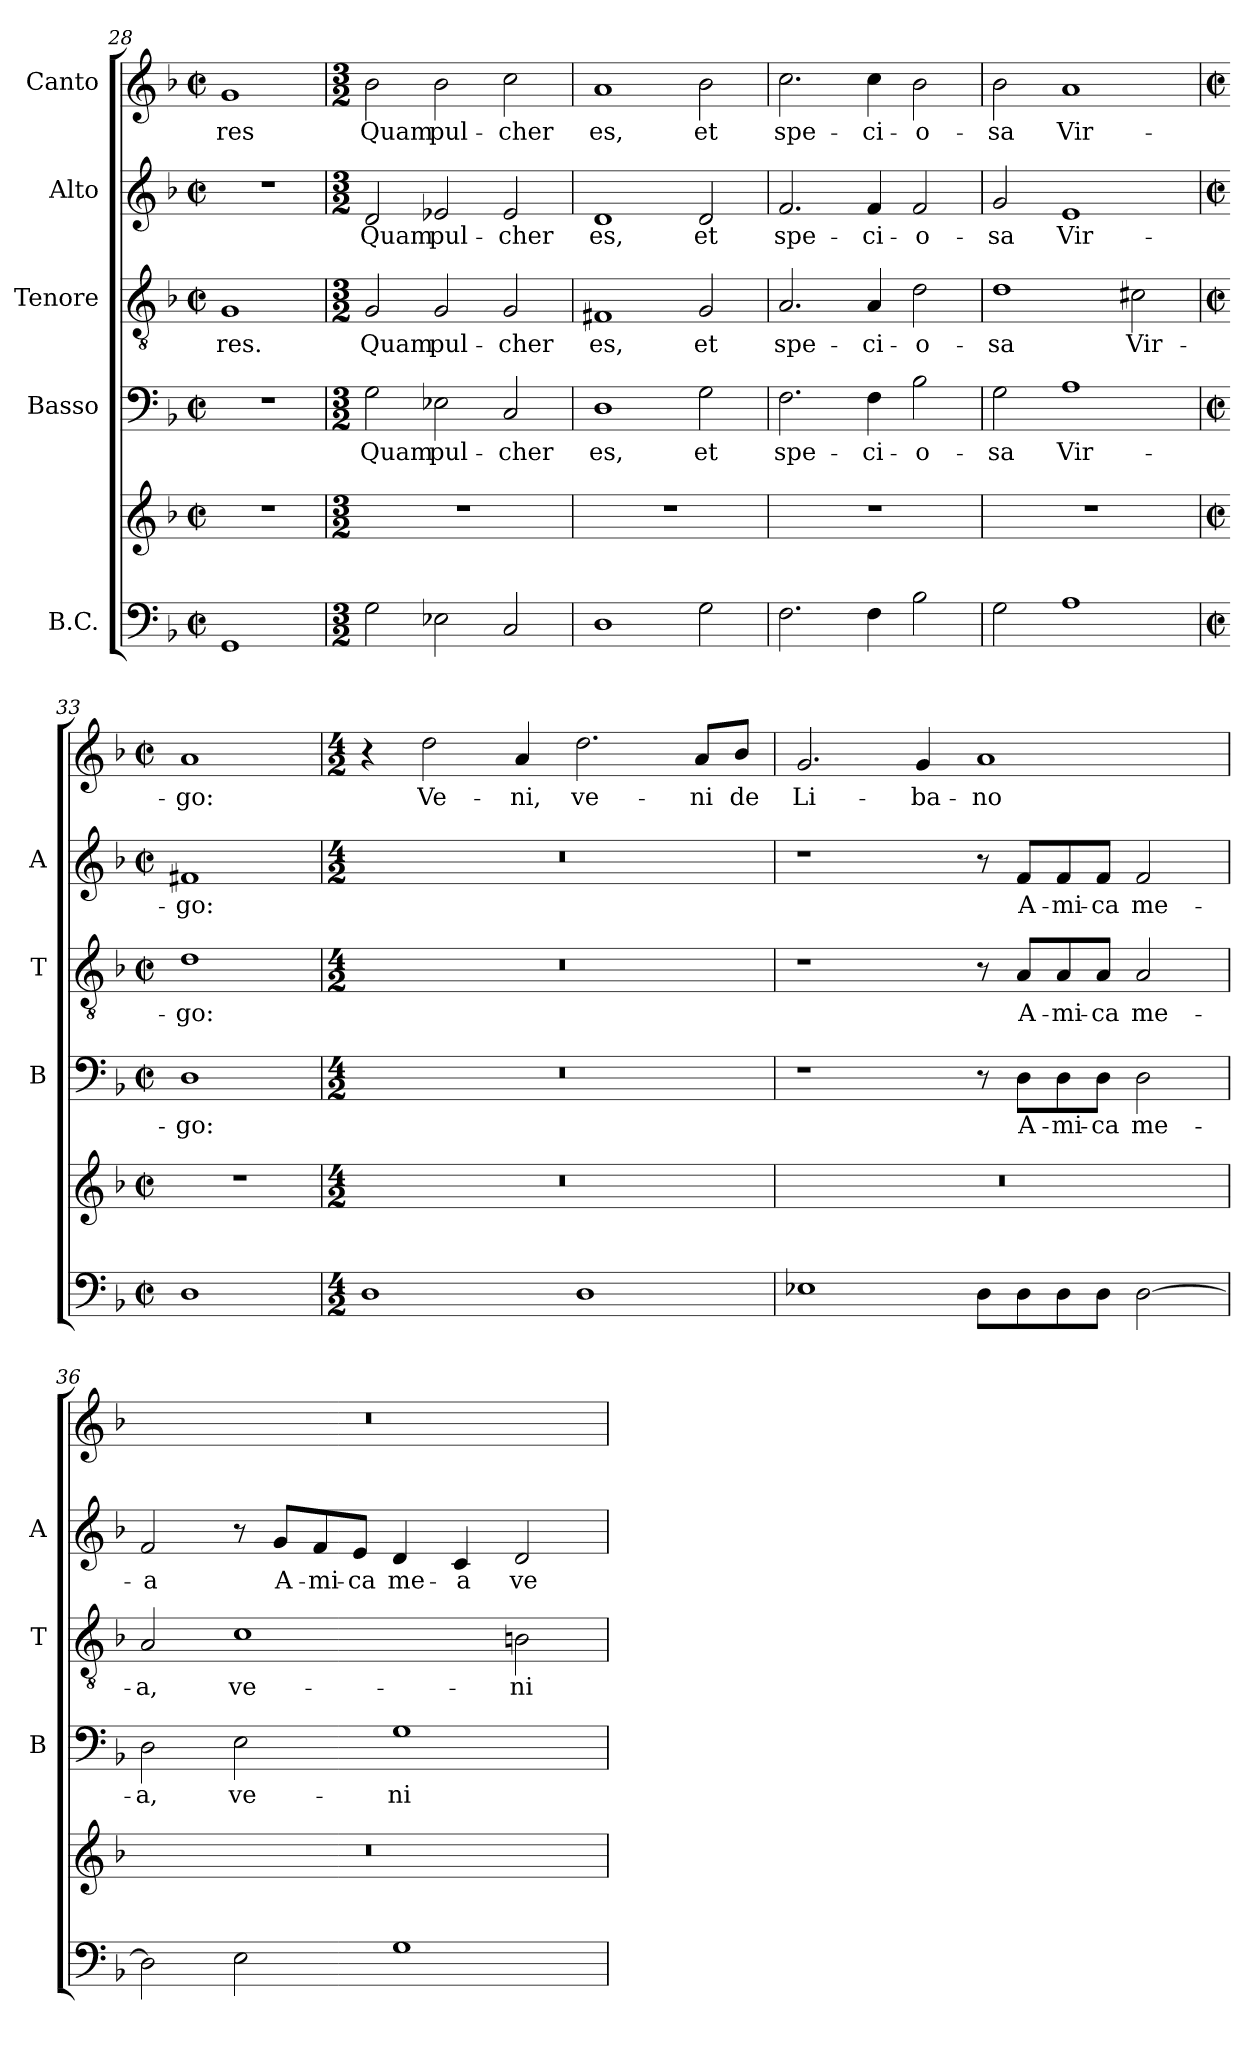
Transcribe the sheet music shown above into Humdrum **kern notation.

**kern	**kern	**kern	**text	**kern	**text	**kern	**text	**kern	**text
*part5	*part5	*part4	*part4	*part3	*part3	*part2	*part2	*part1	*part1
*staff6	*staff5	*staff4	*staff4	*staff3	*staff3	*staff2	*staff2	*staff1	*staff1
*I"B.C.	*	*I"Basso	*	*I"Tenore	*	*I"Alto	*	*I"Canto	*
*	*	*I'B	*	*I'T	*	*I'A	*	*	*
*clefF4	*clefG2	*clefF4	*	*clefGv2	*	*clefG2	*	*clefG2	*
*k[b-]	*k[b-]	*k[b-]	*	*k[b-]	*	*k[b-]	*	*k[b-]	*
*F:	*F:	*F:	*	*F:	*	*F:	*	*F:	*
*M2/2	*M2/2	*M2/2	*	*M2/2	*	*M2/2	*	*M2/2	*
*met(c|)	*met(c|)	*met(c|)	*	*met(c|)	*	*met(c|)	*	*met(c|)	*
=28	=28	=28	=28	=28	=28	=28	=28	=28	=28
!	!	!	!	!	!LO:LY:b	!	!	!	!LO:LY:b
1GG	1r	1r	.	1G	-res.	1r	.	1g	-res
!!LO:PB:g=z
=29	=29	=29	=29	=29	=29	=29	=29	=29	=29
*M3/2	*M3/2	*M3/2	*	*M3/2	*	*M3/2	*	*M3/2	*
!	!	!	!LO:LY:b	!	!LO:LY:b	!	!LO:LY:b	!	!LO:LY:b
2G\	1.r	2G\	Quam	2G/	Quam	2d/	Quam	2b-\	Quam
!	!	!	!LO:LY:b	!	!LO:LY:b	!	!LO:LY:b	!	!LO:LY:b
2E-X\	.	2E-X\	pul-	2G/	pul-	2e-X/	pul-	2b-\	pul-
!	!	!	!LO:LY:b	!	!LO:LY:b	!	!LO:LY:b	!	!LO:LY:b
2C/	.	2C/	-cher	2G/	-cher	2e-/	-cher	2cc\	-cher
=30	=30	=30	=30	=30	=30	=30	=30	=30	=30
!	!	!	!LO:LY:b	!	!LO:LY:b	!	!LO:LY:b	!	!LO:LY:b
1D	1.r	1D	es,	1F#X	es,	1d	es,	1a	es,
!	!	!	!LO:LY:b	!	!LO:LY:b	!	!LO:LY:b	!	!LO:LY:b
2G\	.	2G\	et	2G/	et	2d/	et	2b-\	et
=31	=31	=31	=31	=31	=31	=31	=31	=31	=31
!	!	!	!LO:LY:b	!	!LO:LY:b	!	!LO:LY:b	!	!LO:LY:b
2.F\	1.r	2.F\	spe-	2.A/	spe-	2.f/	spe-	2.cc\	spe-
!	!	!	!LO:LY:b	!	!LO:LY:b	!	!LO:LY:b	!	!LO:LY:b
4F\	.	4F\	-ci-	4A/	-ci-	4f/	-ci-	4cc\	-ci-
!	!	!	!LO:LY:b	!	!LO:LY:b	!	!LO:LY:b	!	!LO:LY:b
2B-\	.	2B-\	-o-	2d\	-o-	2f/	-o-	2b-\	-o-
=32	=32	=32	=32	=32	=32	=32	=32	=32	=32
!	!	!	!LO:LY:b	!	!LO:LY:b	!	!LO:LY:b	!	!LO:LY:b
2G\	1.r	2G\	-sa	1d	-sa	2g/	-sa	2b-\	-sa
!	!	!	!LO:LY:b	!	!	!	!LO:LY:b	!	!LO:LY:b
1A	.	1A	Vir-	.	.	1e	Vir-	1a	Vir-
!	!	!	!	!	!LO:LY:b	!	!	!	!
.	.	.	.	2c#X\	Vir-	.	.	.	.
=33	=33	=33	=33	=33	=33	=33	=33	=33	=33
*M2/2	*M2/2	*M2/2	*	*M2/2	*	*M2/2	*	*M2/2	*
*met(c|)	*met(c|)	*met(c|)	*	*met(c|)	*	*met(c|)	*	*met(c|)	*
!	!	!	!LO:LY:b	!	!LO:LY:b	!	!LO:LY:b	!	!LO:LY:b
1D	1r	1D	-go:	1d	-go:	1f#X	-go:	1a	-go:
!!LO:LB:g=z
=34	=34	=34	=34	=34	=34	=34	=34	=34	=34
*M4/2	*M4/2	*M4/2	*	*M4/2	*	*M4/2	*	*M4/2	*
1D	0r	0r	.	0r	.	0r	.	4r	.
!	!	!	!	!	!	!	!	!	!LO:LY:b
.	.	.	.	.	.	.	.	2dd\	Ve-
!	!	!	!	!	!	!	!	!	!LO:LY:b
.	.	.	.	.	.	.	.	4a/	-ni,
!	!	!	!	!	!	!	!	!	!LO:LY:b
1D	.	.	.	.	.	.	.	2.dd\	ve-
!	!	!	!	!	!	!	!	!	!LO:LY:b
.	.	.	.	.	.	.	.	8a/L	-ni
!	!	!	!	!	!	!	!	!	!LO:LY:b
.	.	.	.	.	.	.	.	8b-/J	de
=35	=35	=35	=35	=35	=35	=35	=35	=35	=35
!	!	!	!	!	!	!	!	!	!LO:LY:b
1E-X	0r	1r	.	1r	.	1r	.	2.g/	Li-
!	!	!	!	!	!	!	!	!	!LO:LY:b
.	.	.	.	.	.	.	.	4g/	-ba-
!	!	!	!	!	!	!	!	!	!LO:LY:b
8D\L	.	8r	.	8r	.	8r	.	1a	-no
!	!	!	!LO:LY:b	!	!LO:LY:b	!	!LO:LY:b	!	!
8D\	.	8D\L	A-	8A/L	A-	8f/L	A-	.	.
!	!	!	!LO:LY:b	!	!LO:LY:b	!	!LO:LY:b	!	!
8D\	.	8D\	-mi-	8A/	-mi-	8f/	-mi-	.	.
!	!	!	!LO:LY:b	!	!LO:LY:b	!	!LO:LY:b	!	!
8D\J	.	8D\J	-ca	8A/J	-ca	8f/J	-ca	.	.
!	!	!	!LO:LY:b	!	!LO:LY:b	!	!LO:LY:b	!	!
[2D\	.	2D\	me-	2A/	me-	2f/	me-	.	.
=36	=36	=36	=36	=36	=36	=36	=36	=36	=36
!	!	!	!LO:LY:b	!	!LO:LY:b	!	!LO:LY:b	!	!
2D\]	0r	2D\	-a,	2A/	-a,	2f/	-a	0r	.
!	!	!	!LO:LY:b	!	!LO:LY:b	!	!	!	!
2E\	.	2E\	ve-	1c	ve-	8r	.	.	.
!	!	!	!	!	!	!	!LO:LY:b	!	!
.	.	.	.	.	.	8g/L	A-	.	.
!	!	!	!	!	!	!	!LO:LY:b	!	!
.	.	.	.	.	.	8f/	-mi-	.	.
!	!	!	!	!	!	!	!LO:LY:b	!	!
.	.	.	.	.	.	8e/J	-ca	.	.
!	!	!	!LO:LY:b	!	!	!	!LO:LY:b	!	!
1G	.	1G	-ni	.	.	4d/	me-	.	.
!	!	!	!	!	!	!	!LO:LY:b	!	!
.	.	.	.	.	.	4c/	-a	.	.
!	!	!	!	!	!LO:LY:b	!	!LO:LY:b	!	!
.	.	.	.	2Bn\	-ni	2d/	ve-	.	.
=	=	=	=	=	=	=	=	=	=
*-	*-	*-	*-	*-	*-	*-	*-	*-	*-
